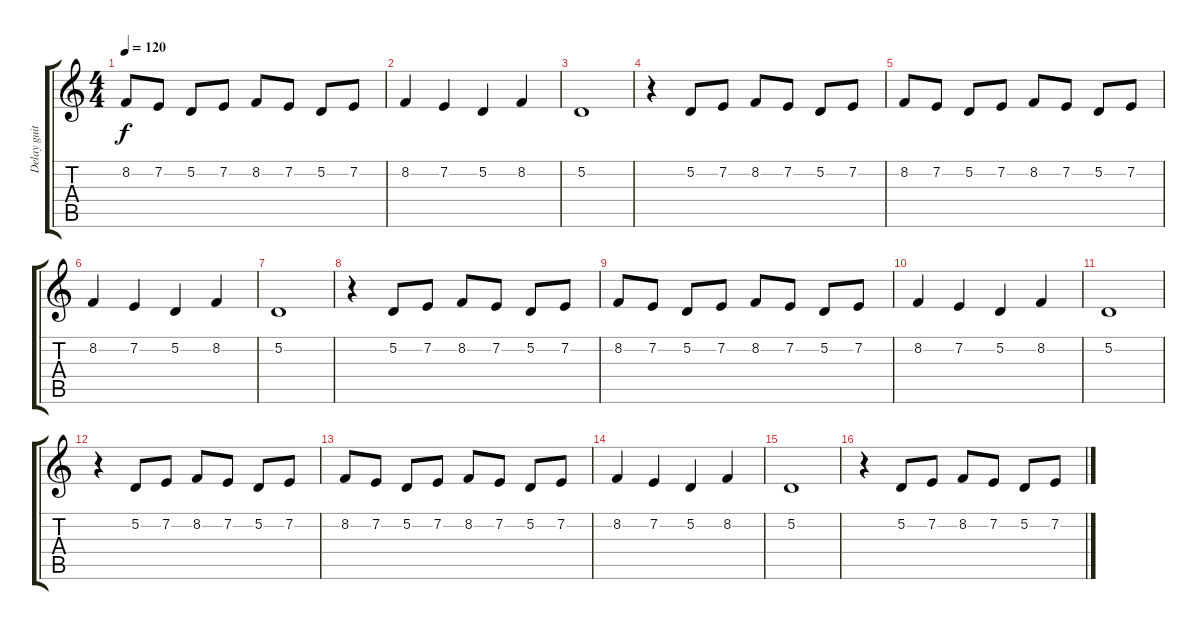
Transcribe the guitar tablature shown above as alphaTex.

\track ("Delay guitar" "Delay guit") {instrument pad1newage}
\staff {score tabs}
\tuning (D4 A3 F3 C3 G2 D2) {hide}
\ts (4 4)
\tempo 120
\clef g2
\ks c
8.2.8{dy f} 7.2.8 5.2.8 7.2.8 8.2.8 7.2.8 5.2.8 7.2.8 |
8.2.4 7.2.4 5.2.4 8.2.4 |
5.2.1 |
r.4 5.2.8 7.2.8 8.2.8 7.2.8 5.2.8 7.2.8 |
8.2.8 7.2.8 5.2.8 7.2.8 8.2.8 7.2.8 5.2.8 7.2.8 |
8.2.4 7.2.4 5.2.4 8.2.4 |
5.2.1 |
r.4 5.2.8 7.2.8 8.2.8 7.2.8 5.2.8 7.2.8 |
8.2.8 7.2.8 5.2.8 7.2.8 8.2.8 7.2.8 5.2.8 7.2.8 |
8.2.4 7.2.4 5.2.4 8.2.4 |
5.2.1 |
r.4 5.2.8 7.2.8 8.2.8 7.2.8 5.2.8 7.2.8 |
8.2.8 7.2.8 5.2.8 7.2.8 8.2.8 7.2.8 5.2.8 7.2.8 |
8.2.4 7.2.4 5.2.4 8.2.4 |
5.2.1 |
r.4 5.2.8 7.2.8 8.2.8 7.2.8 5.2.8 7.2.8
